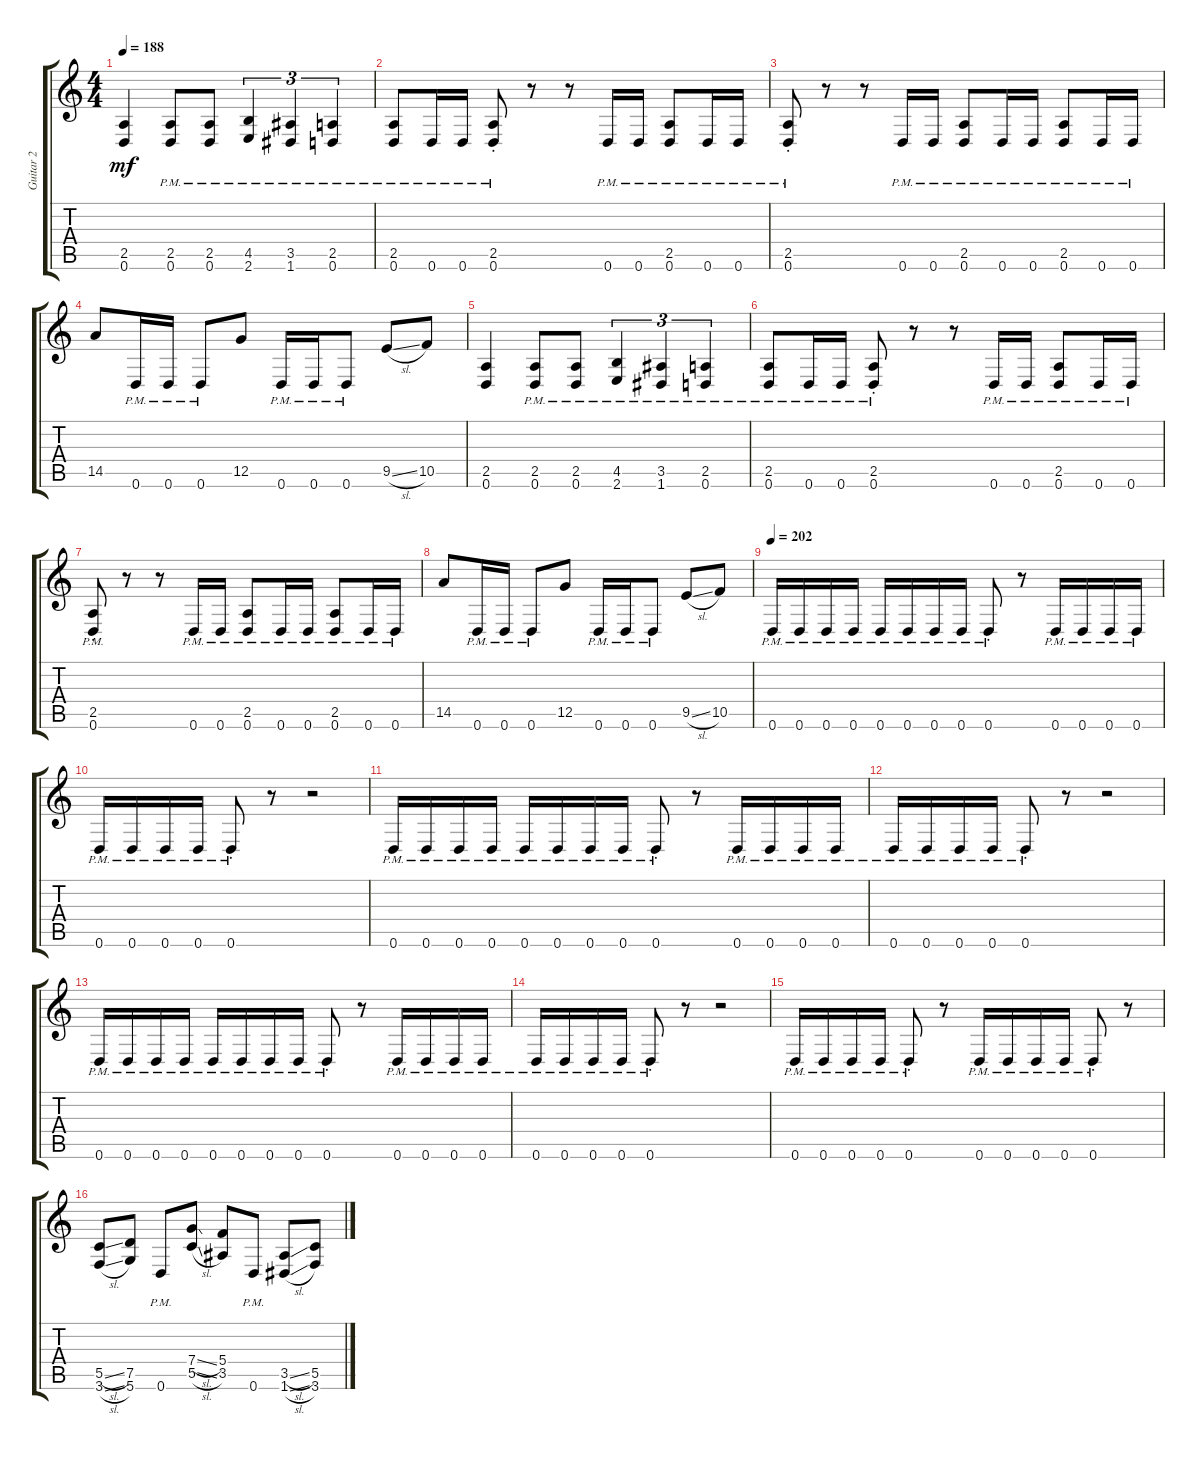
\track ("Guitar 2" "Guitar 2") {instrument distortionguitar}
\staff {score tabs}
\tuning (D4 A3 F3 C3 G2 D2) {hide}
\ts (4 4)
\tempo 188
\clef g2
\ks c
(2.5 0.6).4{dy mf} (2.5{pm} 0.6{pm}).8 (2.5{pm} 0.6{pm}).8 (4.5{pm} 2.6{pm}).4{tu (3 2)} (3.5{pm} 1.6{pm}).4{tu (3 2)} (2.5{pm} 0.6{pm}).4{tu (3 2)} |
(2.5{pm} 0.6{pm}).8 0.6{pm}.16 0.6{pm}.16 (2.5{pm st} 0.6{pm st}).8 r.8 r.8 0.6{pm}.16 0.6{pm}.16 (2.5{pm} 0.6{pm}).8 0.6{pm}.16 0.6{pm}.16 |
(2.5{pm st} 0.6{pm st}).8 r.8 r.8 0.6{pm}.16 0.6{pm}.16 (2.5{pm} 0.6{pm}).8 0.6{pm}.16 0.6{pm}.16 (2.5{pm} 0.6{pm}).8 0.6{pm}.16 0.6{pm}.16 |
14.5.8 0.6{pm}.16 0.6{pm}.16 0.6{pm}.8 12.5.8 0.6{pm}.16 0.6{pm}.16 0.6{pm}.8 9.5{sl}.8 10.5.8 |
(2.5 0.6).4 (2.5{pm} 0.6{pm}).8 (2.5{pm} 0.6{pm}).8 (4.5{pm} 2.6{pm}).4{tu (3 2)} (3.5{pm} 1.6{pm}).4{tu (3 2)} (2.5{pm} 0.6{pm}).4{tu (3 2)} |
(2.5{pm} 0.6{pm}).8 0.6{pm}.16 0.6{pm}.16 (2.5{pm st} 0.6{pm st}).8 r.8 r.8 0.6{pm}.16 0.6{pm}.16 (2.5{pm} 0.6{pm}).8 0.6{pm}.16 0.6{pm}.16 |
(2.5{pm st} 0.6{pm st}).8 r.8 r.8 0.6{pm}.16 0.6{pm}.16 (2.5{pm} 0.6{pm}).8 0.6{pm}.16 0.6{pm}.16 (2.5{pm} 0.6{pm}).8 0.6{pm}.16 0.6{pm}.16 |
14.5.8 0.6{pm}.16 0.6{pm}.16 0.6{pm}.8 12.5.8 0.6{pm}.16 0.6{pm}.16 0.6{pm}.8 9.5{sl}.8 10.5.8 |
\tempo 202
0.6{pm}.16 0.6{pm}.16 0.6{pm}.16 0.6{pm}.16 0.6{pm}.16 0.6{pm}.16 0.6{pm}.16 0.6{pm}.16 0.6{pm st}.8 r.8 0.6{pm}.16 0.6{pm}.16 0.6{pm}.16 0.6{pm}.16 |
0.6{pm}.16 0.6{pm}.16 0.6{pm}.16 0.6{pm}.16 0.6{pm st}.8 r.8 r.2 |
0.6{pm}.16 0.6{pm}.16 0.6{pm}.16 0.6{pm}.16 0.6{pm}.16 0.6{pm}.16 0.6{pm}.16 0.6{pm}.16 0.6{pm st}.8 r.8 0.6{pm}.16 0.6{pm}.16 0.6{pm}.16 0.6{pm}.16 |
0.6{pm}.16 0.6{pm}.16 0.6{pm}.16 0.6{pm}.16 0.6{pm st}.8 r.8 r.2 |
0.6{pm}.16 0.6{pm}.16 0.6{pm}.16 0.6{pm}.16 0.6{pm}.16 0.6{pm}.16 0.6{pm}.16 0.6{pm}.16 0.6{pm st}.8 r.8 0.6{pm}.16 0.6{pm}.16 0.6{pm}.16 0.6{pm}.16 |
0.6{pm}.16 0.6{pm}.16 0.6{pm}.16 0.6{pm}.16 0.6{pm st}.8 r.8 r.2 |
0.6{pm}.16 0.6{pm}.16 0.6{pm}.16 0.6{pm}.16 0.6{pm st}.8 r.8 0.6{pm}.16 0.6{pm}.16 0.6{pm}.16 0.6{pm}.16 0.6{pm st}.8 r.8 |
(5.5{sl} 3.6{sl}).8 (7.5 5.6).8 0.6{pm}.8 (7.4{sl} 5.5{sl}).8 (5.4 3.5).8 0.6{pm}.8 (3.5{sl} 1.6{sl}).8 (5.5 3.6).8
